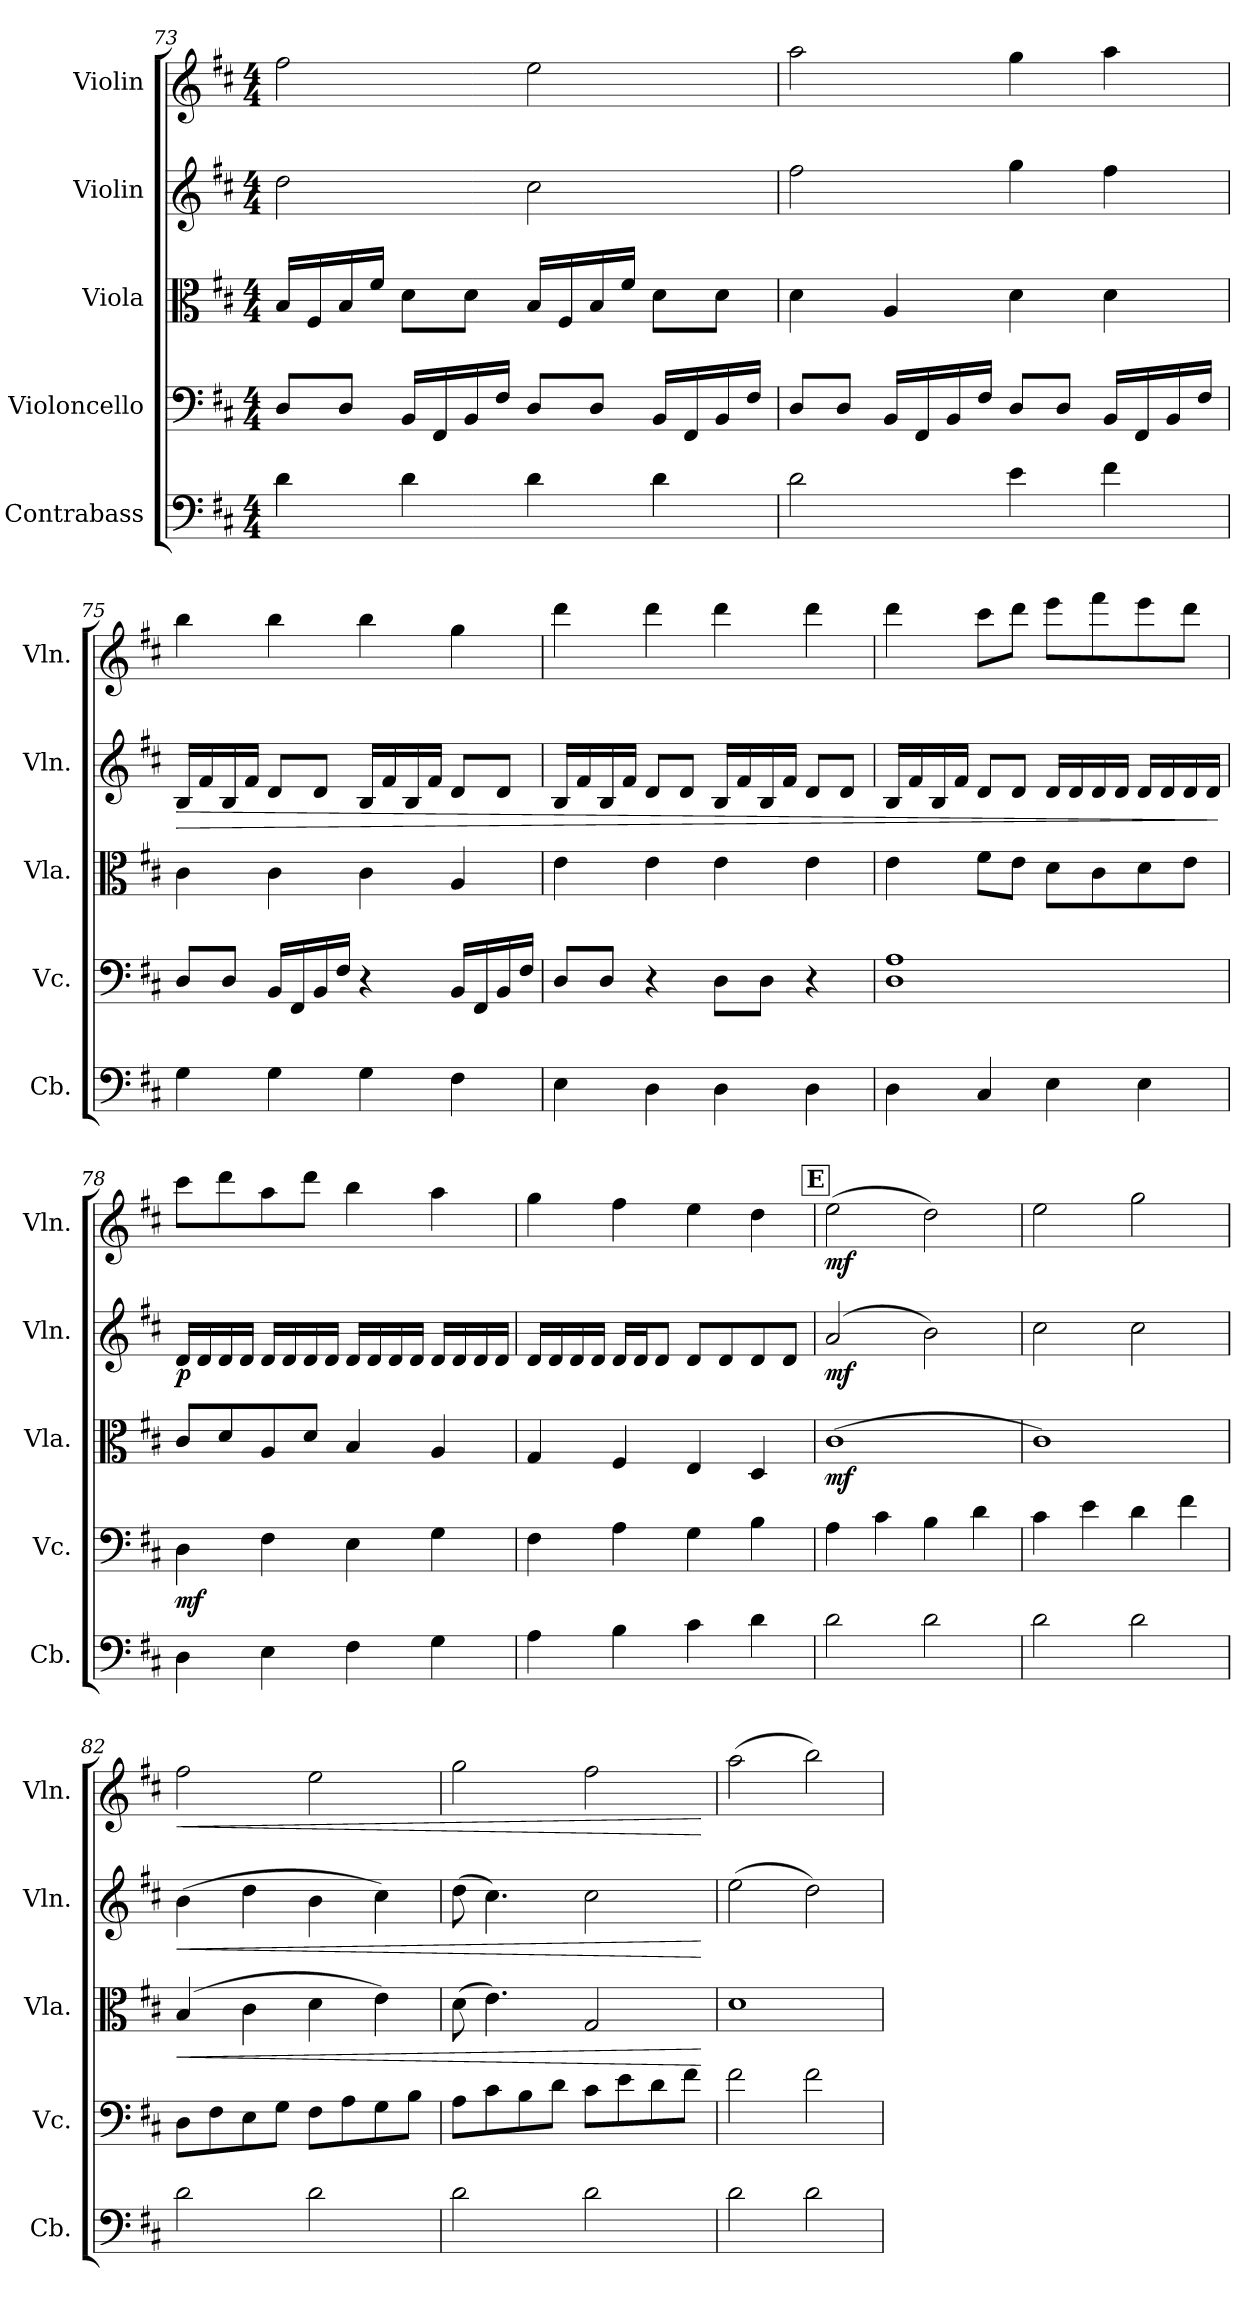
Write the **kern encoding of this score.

**kern	**kern	**dynam	**kern	**dynam	**kern	**dynam	**kern	**dynam
*part5	*part4	*part4	*part3	*part3	*part2	*part2	*part1	*part1
*staff5	*staff4	*staff4	*staff3	*staff3	*staff2	*staff2	*staff1	*staff1
*I"Contrabass	*I"Violoncello	*	*I"Viola	*	*I"Violin	*	*I"Violin	*
*I'Cb.	*I'Vc.	*	*I'Vla.	*	*I'Vln.	*	*I'Vln.	*
!!LO:LB:g=z
*clefF4	*clefF4	*	*clefC3	*	*clefG2	*	*clefG2	*
*ITrd7c12	*	*	*	*	*	*	*	*
*k[f#c#]	*k[f#c#]	*	*k[f#c#]	*	*k[f#c#]	*	*k[f#c#]	*
*M4/4	*M4/4	*	*M4/4	*	*M4/4	*	*M4/4	*
=73	=73	=73	=73	=73	=73	=73	=73	=73
4D\	8D/L	.	16B/LL	.	2dd\	.	2ff#\	.
.	.	.	16F#/	.	.	.	.	.
.	8D/J	.	16B/	.	.	.	.	.
.	.	.	16f#/JJ	.	.	.	.	.
4D\	16BB/LL	.	8d\L	.	.	.	.	.
.	16FF#/	.	.	.	.	.	.	.
.	16BB/	.	8d\J	.	.	.	.	.
.	16F#/JJ	.	.	.	.	.	.	.
4D\	8D/L	.	16B/LL	.	2cc#\	.	2ee\	.
.	.	.	16F#/	.	.	.	.	.
.	8D/J	.	16B/	.	.	.	.	.
.	.	.	16f#/JJ	.	.	.	.	.
4D\	16BB/LL	.	8d\L	.	.	.	.	.
.	16FF#/	.	.	.	.	.	.	.
.	16BB/	.	8d\J	.	.	.	.	.
.	16F#/JJ	.	.	.	.	.	.	.
=74	=74	=74	=74	=74	=74	=74	=74	=74
2D\	8D/L	.	4d\	.	2ff#\	.	2aa\	.
.	8D/J	.	.	.	.	.	.	.
.	16BB/LL	.	4A/	.	.	.	.	.
.	16FF#/	.	.	.	.	.	.	.
.	16BB/	.	.	.	.	.	.	.
.	16F#/JJ	.	.	.	.	.	.	.
4E\	8D/L	.	4d\	.	4gg\	.	4gg\	.
.	8D/J	.	.	.	.	.	.	.
4F#\	16BB/LL	.	4d\	.	4ff#\	.	4aa\	.
.	16FF#/	.	.	.	.	.	.	.
.	16BB/	.	.	.	.	.	.	.
.	16F#/JJ	.	.	.	.	.	.	.
=75	=75	=75	=75	=75	=75	=75	=75	=75
!	!	!	!	!	!	!LO:HP:b	!	!
4GG\	8D/L	.	4c#\	.	16B/LL	>	4bb\	.
.	.	.	.	.	16f#/	.	.	.
.	8D/J	.	.	.	16B/	.	.	.
.	.	.	.	.	16f#/JJ	.	.	.
4GG\	16BB/LL	.	4c#\	.	8d/L	.	4bb\	.
.	16FF#/	.	.	.	.	.	.	.
.	16BB/	.	.	.	8d/J	.	.	.
.	16F#/JJ	.	.	.	.	.	.	.
4GG\	4r	.	4c#\	.	16B/LL	.	4bb\	.
.	.	.	.	.	16f#/	.	.	.
.	.	.	.	.	16B/	.	.	.
.	.	.	.	.	16f#/JJ	.	.	.
4FF#\	16BB/LL	.	4A/	.	8d/L	.	4gg\	.
.	16FF#/	.	.	.	.	.	.	.
.	16BB/	.	.	.	8d/J	.	.	.
.	16F#/JJ	.	.	.	.	.	.	.
!!LO:PB:g=z
=76	=76	=76	=76	=76	=76	=76	=76	=76
4EE\	8D/L	.	4e\	.	16B/LL	.	4ddd\	.
.	.	.	.	.	16f#/	.	.	.
.	8D/J	.	.	.	16B/	.	.	.
.	.	.	.	.	16f#/JJ	.	.	.
4DD\	4r	.	4e\	.	8d/L	.	4ddd\	.
.	.	.	.	.	8d/J	.	.	.
4DD\	8D\L	.	4e\	.	16B/LL	.	4ddd\	.
.	.	.	.	.	16f#/	.	.	.
.	8D\J	.	.	.	16B/	.	.	.
.	.	.	.	.	16f#/JJ	.	.	.
4DD\	4r	.	4e\	.	8d/L	.	4ddd\	.
.	.	.	.	.	8d/J	.	.	.
=77	=77	=77	=77	=77	=77	=77	=77	=77
4DD\	1D 1A	.	4e\	.	16B/LL	.	4ddd\	.
.	.	.	.	.	16f#/	.	.	.
.	.	.	.	.	16B/	.	.	.
.	.	.	.	.	16f#/JJ	.	.	.
4CC#/	.	.	8f#\L	.	8d/L	.	8ccc#\L	.
.	.	.	8e\J	.	8d/J	.	8ddd\J	.
4EE\	.	.	8d\L	.	16d/LL	.	8eee\L	.
.	.	.	.	.	16d/	.	.	.
.	.	.	8c#\	.	16d/	.	8fff#\	.
.	.	.	.	.	16d/JJ	.	.	.
4EE\	.	.	8d\	.	16d/LL	.	8eee\	.
.	.	.	.	.	16d/	.	.	.
.	.	.	8e\J	.	16d/	.	8ddd\J	.
.	.	.	.	.	16d/JJ	.	.	.
.	.	.	.	.	.	]	.	.
=78	=78	=78	=78	=78	=78	=78	=78	=78
!	!	!LO:DY:b	!	!	!	!LO:DY:b	!	!
4DD\	4D\	mf	8c#/L	.	16d/LL	p	8ccc#\L	.
.	.	.	.	.	16d/	.	.	.
.	.	.	8d/	.	16d/	.	8ddd\	.
.	.	.	.	.	16d/JJ	.	.	.
4EE\	4F#\	.	8A/	.	16d/LL	.	8aa\	.
.	.	.	.	.	16d/	.	.	.
.	.	.	8d/J	.	16d/	.	8ddd\J	.
.	.	.	.	.	16d/JJ	.	.	.
4FF#\	4E\	.	4B/	.	16d/LL	.	4bb\	.
.	.	.	.	.	16d/	.	.	.
.	.	.	.	.	16d/	.	.	.
.	.	.	.	.	16d/JJ	.	.	.
4GG\	4G\	.	4A/	.	16d/LL	.	4aa\	.
.	.	.	.	.	16d/	.	.	.
.	.	.	.	.	16d/	.	.	.
.	.	.	.	.	16d/JJ	.	.	.
!!LO:LB:g=z
=79	=79	=79	=79	=79	=79	=79	=79	=79
4AA\	4F#\	.	4G/	.	16d/LL	.	4gg\	.
.	.	.	.	.	16d/	.	.	.
.	.	.	.	.	16d/	.	.	.
.	.	.	.	.	16d/JJ	.	.	.
4BB\	4A\	.	4F#/	.	16d/LL	.	4ff#\	.
.	.	.	.	.	16d/J	.	.	.
.	.	.	.	.	8d/J	.	.	.
4C#\	4G\	.	4E/	.	8d/L	.	4ee\	.
.	.	.	.	.	8d/	.	.	.
4D\	4B\	.	4D/	.	8d/	.	4dd\	.
.	.	.	.	.	8d/J	.	.	.
!!LO:REH:place=s1:a:B:fs=14:t=E
=80	=80	=80	=80	=80	=80	=80	=80	=80
!	!	!	!	!LO:DY:b	!	!LO:DY:b	!	!LO:DY:b
2D\	4A\	.	(>1c#	mf	(>2a/	mf	(>2ee\	mf
.	4c#\	.	.	.	.	.	.	.
2D\	4B\	.	.	.	2b\)	.	2dd\)	.
.	4d\	.	.	.	.	.	.	.
=81	=81	=81	=81	=81	=81	=81	=81	=81
2D\	4c#\	.	1c#)	.	2cc#\	.	2ee\	.
.	4e\	.	.	.	.	.	.	.
2D\	4d\	.	.	.	2cc#\	.	2gg\	.
.	4f#\	.	.	.	.	.	.	.
=82	=82	=82	=82	=82	=82	=82	=82	=82
!	!	!	!	!LO:HP:b	!	!LO:HP:b	!	!LO:HP:b
2D\	8D\L	.	(>4B/	<	(>4b\	<	2ff#\	<
.	8F#\	.	.	.	.	.	.	.
.	8E\	.	4c#\	.	4dd\	.	.	.
.	8G\J	.	.	.	.	.	.	.
2D\	8F#\L	.	4d\	.	4b\	.	2ee\	.
.	8A\	.	.	.	.	.	.	.
.	8G\	.	4e\)	.	4cc#\)	.	.	.
.	8B\J	.	.	.	.	.	.	.
=83	=83	=83	=83	=83	=83	=83	=83	=83
2D\	8A\L	.	(>8d\	.	(>8dd\	.	2gg\	.
.	8c#\	.	4.e\)	.	4.cc#\)	.	.	.
.	8B\	.	.	.	.	.	.	.
.	8d\J	.	.	.	.	.	.	.
2D\	8c#\L	.	2G/	.	2cc#\	.	2ff#\	.
.	8e\	.	.	.	.	.	.	.
.	8d\	.	.	.	.	.	.	.
.	8f#\J	.	.	.	.	.	.	.
.	.	.	.	[	.	[	.	[
=84	=84	=84	=84	=84	=84	=84	=84	=84
2D\	2f#\	.	1d	.	(>2ee\	.	(>2aa\	.
2D\	2f#\	.	.	.	2dd\)	.	2bb\)	.
=	=	=	=	=	=	=	=	=
*-	*-	*-	*-	*-	*-	*-	*-	*-
